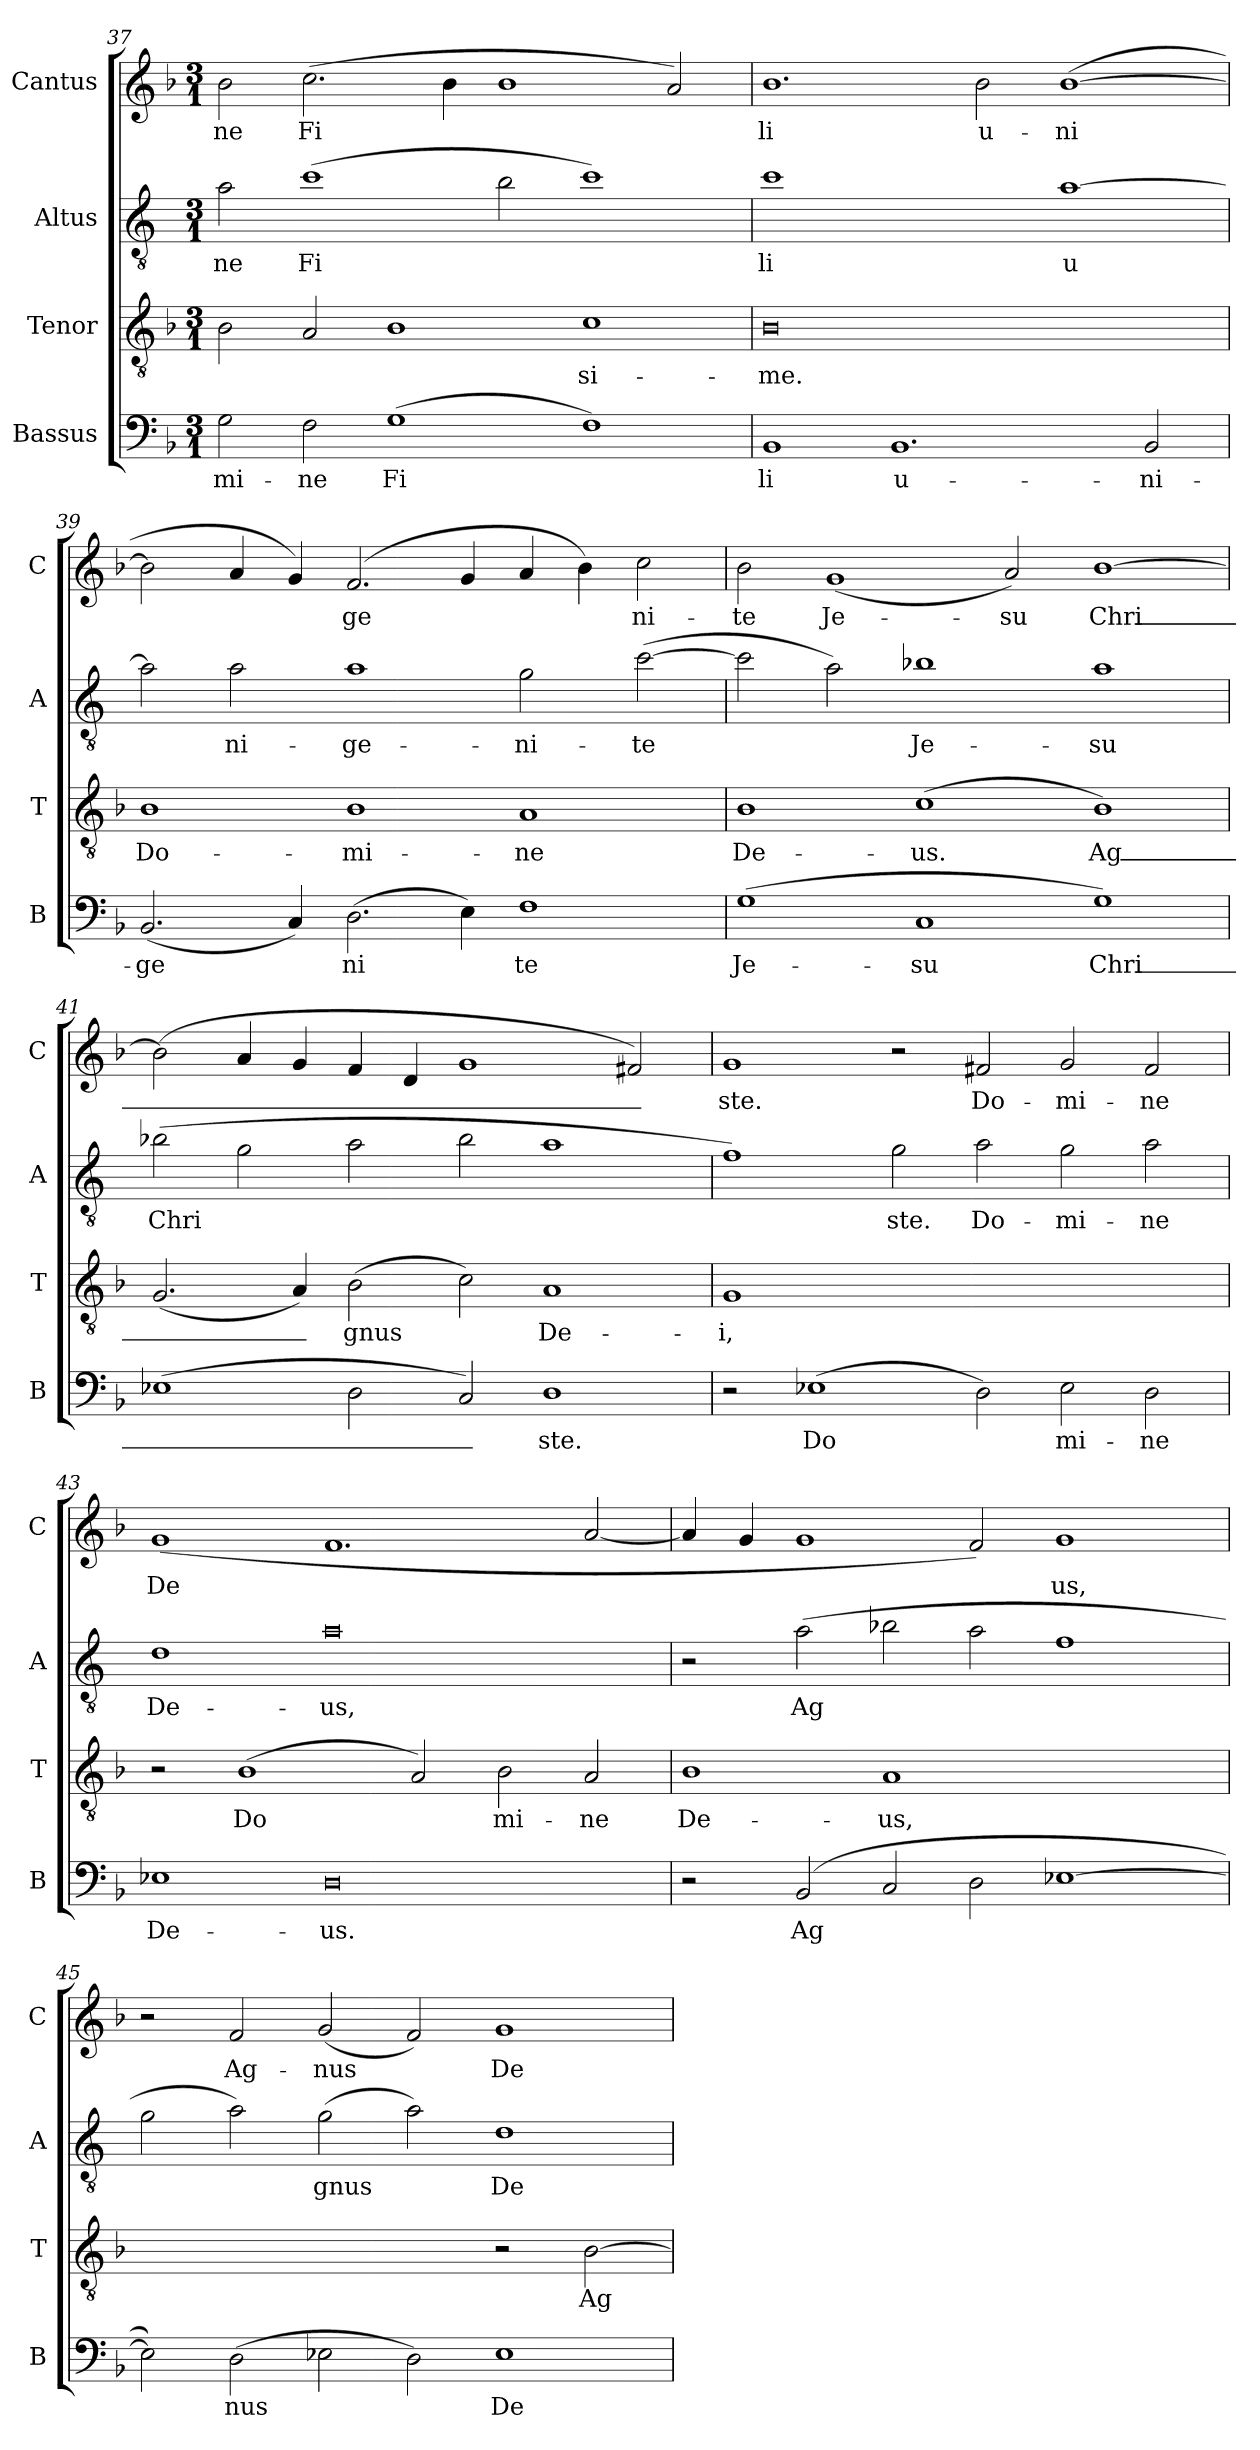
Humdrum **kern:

**kern	**text	**kern	**text	**kern	**text	**kern	**text
*part4	*part4	*part3	*part3	*part2	*part2	*part1	*part1
*staff4	*staff4	*staff3	*staff3	*staff2	*staff2	*staff1	*staff1
*I"Bassus	*	*I"Tenor	*	*I"Altus	*	*I"Cantus	*
*I'B	*	*I'T	*	*I'A	*	*I'C	*
*clefF4	*	*clefGv2	*	*clefGv2	*	*clefG2	*
*	*	*	*	*ITrd4c7	*	*	*
*k[b-]	*	*k[b-]	*	*k[b-]	*	*k[b-]	*
*M3/1	*	*M3/1	*	*M3/1	*	*M3/1	*
=37	=37	=37	=37	=37	=37	=37	=37
!	!LO:LY:b	!	!	!	!LO:LY:b	!	!LO:LY:b
2G\	mi-	2B-\	.	2d\	ne	2b-\	ne
!	!LO:LY:b	!	!	!	!LO:LY:b	!	!LO:LY:b
2F\	ne	2A/	.	(1f	Fi	(2.cc\	Fi
!	!LO:LY:b	!	!	!	!	!	!
(1G	Fi	1B-	.	.	.	.	.
.	.	.	.	.	.	4b-\	.
.	.	.	.	2e\	.	1b-	.
!	!	!	!LO:LY:b	!	!	!	!
1F)	.	1c	si-	1f)	.	.	.
.	.	.	.	.	.	2a/)	.
=38	=38	=38	=38	=38	=38	=38	=38
!	!LO:LY:b	!	!LO:LY:b	!	!LO:LY:b	!	!LO:LY:b
1BB-	li	0B-	me.	1f	li	1.b-	li
!	!LO:LY:b	!	!	!	!	!	!
1.BB-	u-	.	.	2ryy	.	.	.
!	!	!	!	!	!	!	!LO:LY:b
.	.	.	.	2ryy	.	2b-\	u-
!	!	!	!	!	!LO:LY:b	!	!LO:LY:b
.	.	2ryy	.	[1d	u	([1b-	ni
!	!LO:LY:b	!	!	!	!	!	!
2BB-/	ni-	2ryy	.	.	.	.	.
=39	=39	=39	=39	=39	=39	=39	=39
!	!LO:LY:b	!	!LO:LY:b	!	!	!	!
(2.BB-/	ge	1B-	Do-	2d\]	.	2b-\]	.
!	!	!	!	!	!LO:LY:b	!	!
.	.	.	.	2d\	ni-	4a/	.
4C/)	.	.	.	.	.	4g/)	.
!	!LO:LY:b	!	!LO:LY:b	!	!LO:LY:b	!	!LO:LY:b
(2.D\	ni	1B-	mi-	1d	ge-	(2.f/	ge
4E\)	.	.	.	.	.	4g/	.
!	!LO:LY:b	!	!LO:LY:b	!	!LO:LY:b	!	!
1F	te	1A	ne	2c\	ni-	4a/	.
.	.	.	.	.	.	4b-\)	.
!	!	!	!	!	!LO:LY:b	!	!LO:LY:b
.	.	.	.	([2f\	te	2cc\	ni-
!!LO:LB:g=z
=40	=40	=40	=40	=40	=40	=40	=40
!	!LO:LY:b	!	!LO:LY:b	!	!	!	!LO:LY:b
(1G	Je-	1B-	De-	2f\]	.	2b-\	te
!	!	!	!	!	!	!	!LO:LY:b
.	.	.	.	2d\)	.	(1g	Je-
!	!LO:LY:b	!	!LO:LY:b	!	!LO:LY:b	!	!
1C	su	(1c	us.	1e-X	Je-	.	.
!	!	!	!	!	!	!	!LO:LY:b
.	.	.	.	.	.	2a/)	su
!	!LO:LY:b	!	!LO:LY:b	!	!LO:LY:b	!	!LO:LY:b
1G)	Chri_-	1B-)	Ag_-	1d	su	[1b-	Chri_-
!!LO:PB:g=z
=41	=41	=41	=41	=41	=41	=41	=41
!	!	!	!	!	!LO:LY:b	!	!
(1E-X	.	(2.G/	.	(2e-X\	Chri	(2b-\]	.
.	.	.	.	2c\	.	4a/	.
.	.	4A/)	.	.	.	4g/	.
!	!	!	!LO:LY:b	!	!	!	!
2D\	.	(2B-\	gnus	2d\	.	4f/	.
.	.	.	.	.	.	4d/	.
2C/)	.	2c\)	.	2e-\	.	1g	.
!	!LO:LY:b	!	!LO:LY:b	!	!	!	!
1D	ste.	1A	De-	1d	.	.	.
.	.	.	.	.	.	2f#X/)	.
=42	=42	=42	=42	=42	=42	=42	=42
!	!	!	!LO:LY:b	!	!	!	!LO:LY:b
2r	.	1G	i,	1B-)	.	1g	ste.
!	!LO:LY:b	!	!	!	!	!	!
(1E-X	Do	.	.	.	.	.	.
!	!	!	!	!	!LO:LY:b	!	!
.	.	2ryy	.	2c\	ste.	2r	.
!	!	!	!	!	!LO:LY:b	!	!LO:LY:b
2D\)	.	2ryy	.	2d\	Do-	2f#X/	Do-
!	!LO:LY:b	!	!	!	!LO:LY:b	!	!LO:LY:b
2E-\	mi-	2ryy	.	2c\	mi-	2g/	mi-
!	!LO:LY:b	!	!	!	!LO:LY:b	!	!LO:LY:b
2D\	ne	2ryy	.	2d\	ne	2f#/	ne
=43	=43	=43	=43	=43	=43	=43	=43
!	!LO:LY:b	!	!	!	!LO:LY:b	!	!LO:LY:b
1E-X	De-	2r	.	1G	De-	(1g	De
!	!	!	!LO:LY:b	!	!	!	!
.	.	(1B-	Do	.	.	.	.
!	!LO:LY:b	!	!	!	!LO:LY:b	!	!
0D	us.	.	.	0d	us,	1.f	.
.	.	2A/)	.	.	.	.	.
!	!	!	!LO:LY:b	!	!	!	!
.	.	2B-\	mi-	.	.	.	.
!	!	!	!LO:LY:b	!	!	!	!
.	.	2A/	ne	.	.	[2a/	.
=44	=44	=44	=44	=44	=44	=44	=44
!	!	!	!LO:LY:b	!	!	!	!
2r	.	1B-	De-	2r	.	4a/]	.
.	.	.	.	.	.	4g/	.
!	!LO:LY:b	!	!	!	!LO:LY:b	!	!
(2BB-/	Ag	.	.	(2d\	Ag	1g	.
!	!	!	!LO:LY:b	!	!	!	!
2C/	.	1A	us,	2e-X\	.	.	.
2D\	.	.	.	2d\	.	2f/)	.
!	!	!	!	!	!	!	!LO:LY:b
[1E-X	.	2ryy	.	1B-	.	1g	us,
.	.	2ryy	.	.	.	.	.
!!LO:LB:g=z
=45	=45	=45	=45	=45	=45	=45	=45
2E-\])	.	2ryy	.	2c\	.	2r	.
!	!LO:LY:b	!	!	!	!	!	!LO:LY:b
(2D\	nus	2ryy	.	2d\)	.	2f/	Ag-
!	!	!	!	!	!LO:LY:b	!	!LO:LY:b
2E-X\	.	2ryy	.	(2c\	gnus	(2g/	nus
2D\)	.	2ryy	.	2d\)	.	2f/)	.
!	!LO:LY:b	!	!	!	!LO:LY:b	!	!LO:LY:b
1E-	De-	2r	.	1G	De-	1g	De-
!	!	!	!LO:LY:b	!	!	!	!
.	.	[2B-\	Ag_-	.	.	.	.
=	=	=	=	=	=	=	=
*-	*-	*-	*-	*-	*-	*-	*-
